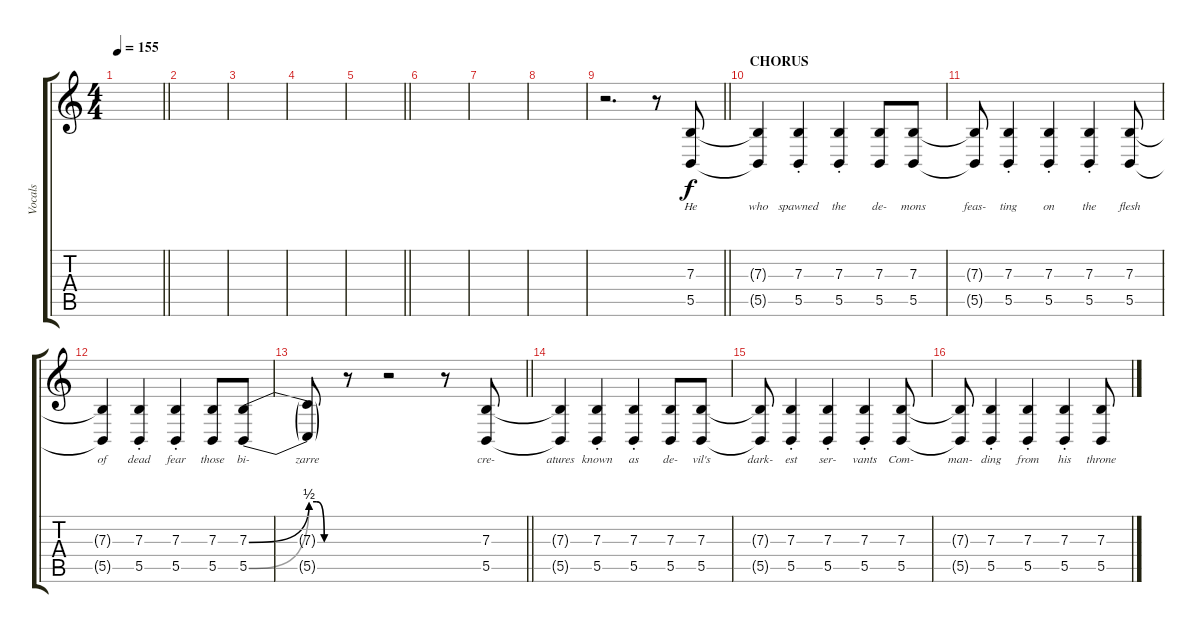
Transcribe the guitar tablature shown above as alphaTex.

\track ("Vocals" "Vocals") {instrument oboe}
\staff {score tabs}
\tuning (Db4 Ab3 E3 B2 Gb2 B1) {hide}
\ts (4 4)
\tempo 155
\clef g2
\barLineRight lightlight
\ks c
|
|
|
|
\barLineRight lightlight
|
|
|
|
\barLineRight lightlight
r.2{d} r.8 (7.3 5.5).8{lyrics (0 "He") lyrics (1 "") lyrics (2 "") lyrics (3 "") lyrics (4 "")} |
\section ("" "CHORUS")
(7.3{t} 5.5{t}).4{lyrics (0 "who") lyrics (1 "") lyrics (2 "") lyrics (3 "") lyrics (4 "")} (7.3{st} 5.5{st}).4{lyrics (0 "spawned") lyrics (1 "") lyrics (2 "") lyrics (3 "") lyrics (4 "")} (7.3{st} 5.5{st}).4{lyrics (0 "the") lyrics (1 "") lyrics (2 "") lyrics (3 "") lyrics (4 "")} (7.3 5.5).8{lyrics (0 "de-") lyrics (1 "") lyrics (2 "") lyrics (3 "") lyrics (4 "")} (7.3 5.5).8{lyrics (0 "mons") lyrics (1 "") lyrics (2 "") lyrics (3 "") lyrics (4 "")} |
(7.3{t} 5.5{t}).8{lyrics (0 "feas-") lyrics (1 "") lyrics (2 "") lyrics (3 "") lyrics (4 "")} (7.3{st} 5.5{st}).4{lyrics (0 "ting") lyrics (1 "") lyrics (2 "") lyrics (3 "") lyrics (4 "")} (7.3{st} 5.5{st}).4{lyrics (0 "on") lyrics (1 "") lyrics (2 "") lyrics (3 "") lyrics (4 "")} (7.3{st} 5.5{st}).4{lyrics (0 "the") lyrics (1 "") lyrics (2 "") lyrics (3 "") lyrics (4 "")} (7.3 5.5).8{lyrics (0 "flesh") lyrics (1 "") lyrics (2 "") lyrics (3 "") lyrics (4 "")} |
(7.3{t} 5.5{t}).4{lyrics (0 "of") lyrics (1 "") lyrics (2 "") lyrics (3 "") lyrics (4 "")} (7.3{st} 5.5{st}).4{lyrics (0 "dead") lyrics (1 "") lyrics (2 "") lyrics (3 "") lyrics (4 "")} (7.3{st} 5.5{st}).4{lyrics (0 "fear") lyrics (1 "") lyrics (2 "") lyrics (3 "") lyrics (4 "")} (7.3 5.5).8{lyrics (0 "those") lyrics (1 "") lyrics (2 "") lyrics (3 "") lyrics (4 "")} (7.3{be (bend 0 0 60 2)} 5.5{be (bend 0 0 60 2)}).8{lyrics (0 "bi-") lyrics (1 "") lyrics (2 "") lyrics (3 "") lyrics (4 "")} |
\barLineRight lightlight
(7.3{be (custom 0 2 15 2 30 0 60 0) t} 5.5{be (custom 0 2 15 2 30 0 60 0) t}).8{lyrics (0 "zarre") lyrics (1 "") lyrics (2 "") lyrics (3 "") lyrics (4 "")} r.8 r.2 r.8 (7.3 5.5).8{lyrics (0 "cre-") lyrics (1 "") lyrics (2 "") lyrics (3 "") lyrics (4 "")} |
(7.3{t} 5.5{t}).4{lyrics (0 "atures") lyrics (1 "") lyrics (2 "") lyrics (3 "") lyrics (4 "")} (7.3{st} 5.5{st}).4{lyrics (0 "known") lyrics (1 "") lyrics (2 "") lyrics (3 "") lyrics (4 "")} (7.3{st} 5.5{st}).4{lyrics (0 "as") lyrics (1 "") lyrics (2 "") lyrics (3 "") lyrics (4 "")} (7.3 5.5).8{lyrics (0 "de-") lyrics (1 "") lyrics (2 "") lyrics (3 "") lyrics (4 "")} (7.3 5.5).8{lyrics (0 "vil's") lyrics (1 "") lyrics (2 "") lyrics (3 "") lyrics (4 "")} |
(7.3{t} 5.5{t}).8{lyrics (0 "dark-") lyrics (1 "") lyrics (2 "") lyrics (3 "") lyrics (4 "")} (7.3{st} 5.5{st}).4{lyrics (0 "est") lyrics (1 "") lyrics (2 "") lyrics (3 "") lyrics (4 "")} (7.3{st} 5.5{st}).4{lyrics (0 "ser-") lyrics (1 "") lyrics (2 "") lyrics (3 "") lyrics (4 "")} (7.3{st} 5.5{st}).4{lyrics (0 "vants") lyrics (1 "") lyrics (2 "") lyrics (3 "") lyrics (4 "")} (7.3 5.5).8{lyrics (0 "Com-") lyrics (1 "") lyrics (2 "") lyrics (3 "") lyrics (4 "")} |
(7.3{t} 5.5{t}).8{lyrics (0 "man-") lyrics (1 "") lyrics (2 "") lyrics (3 "") lyrics (4 "")} (7.3{st} 5.5{st}).4{lyrics (0 "ding") lyrics (1 "") lyrics (2 "") lyrics (3 "") lyrics (4 "")} (7.3{st} 5.5{st}).4{lyrics (0 "from") lyrics (1 "") lyrics (2 "") lyrics (3 "") lyrics (4 "")} (7.3{st} 5.5{st}).4{lyrics (0 "his") lyrics (1 "") lyrics (2 "") lyrics (3 "") lyrics (4 "")} (7.3 5.5).8{lyrics (0 "throne") lyrics (1 "") lyrics (2 "") lyrics (3 "") lyrics (4 "")}
